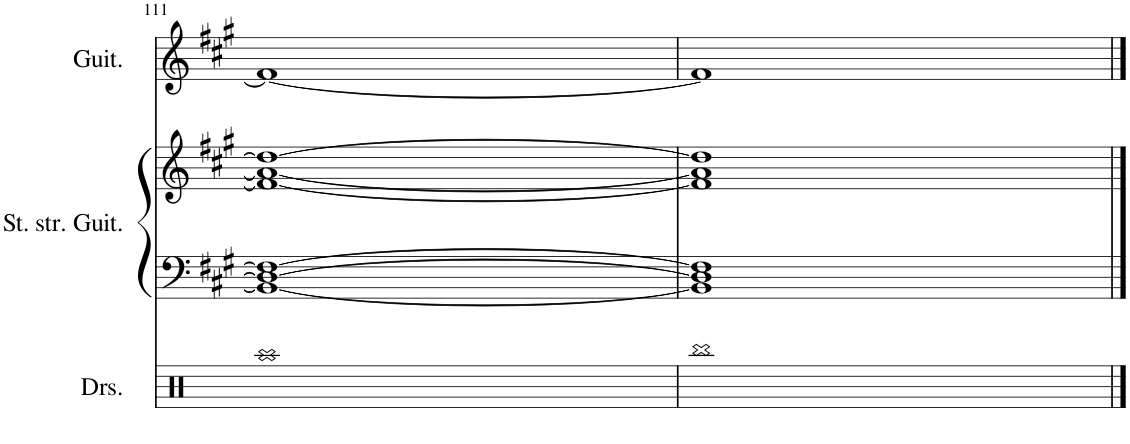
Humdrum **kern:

**kern	**kern	**kern	**kern
*part3	*part2	*part2	*part1
*staff4	*staff3	*staff2	*staff1
*I"Drumset	*I"Steel string Guitar	*	*I"Guitar
*I'Drs.	*I'St. str. Guit.	*	*I'Guit.
!!LO:PB:g=z
*clefX	*clefF4	*clefG2	*clefG2
*k[]	*k[f#c#g#]	*k[f#c#g#]	*k[f#c#g#]
*M4/4	*M4/4	*M4/4	*M4/4
=111	=111	=111	=111
1Raa	1BB_ 1D_ 1F#_	1f#_ 1a_ 1dd_	1f#_
=112	=112	=112	=112
1Rbb	1BB] 1D] 1F#]	1f#] 1a] 1dd]	1f#]
==	==	==	==
*-	*-	*-	*-
